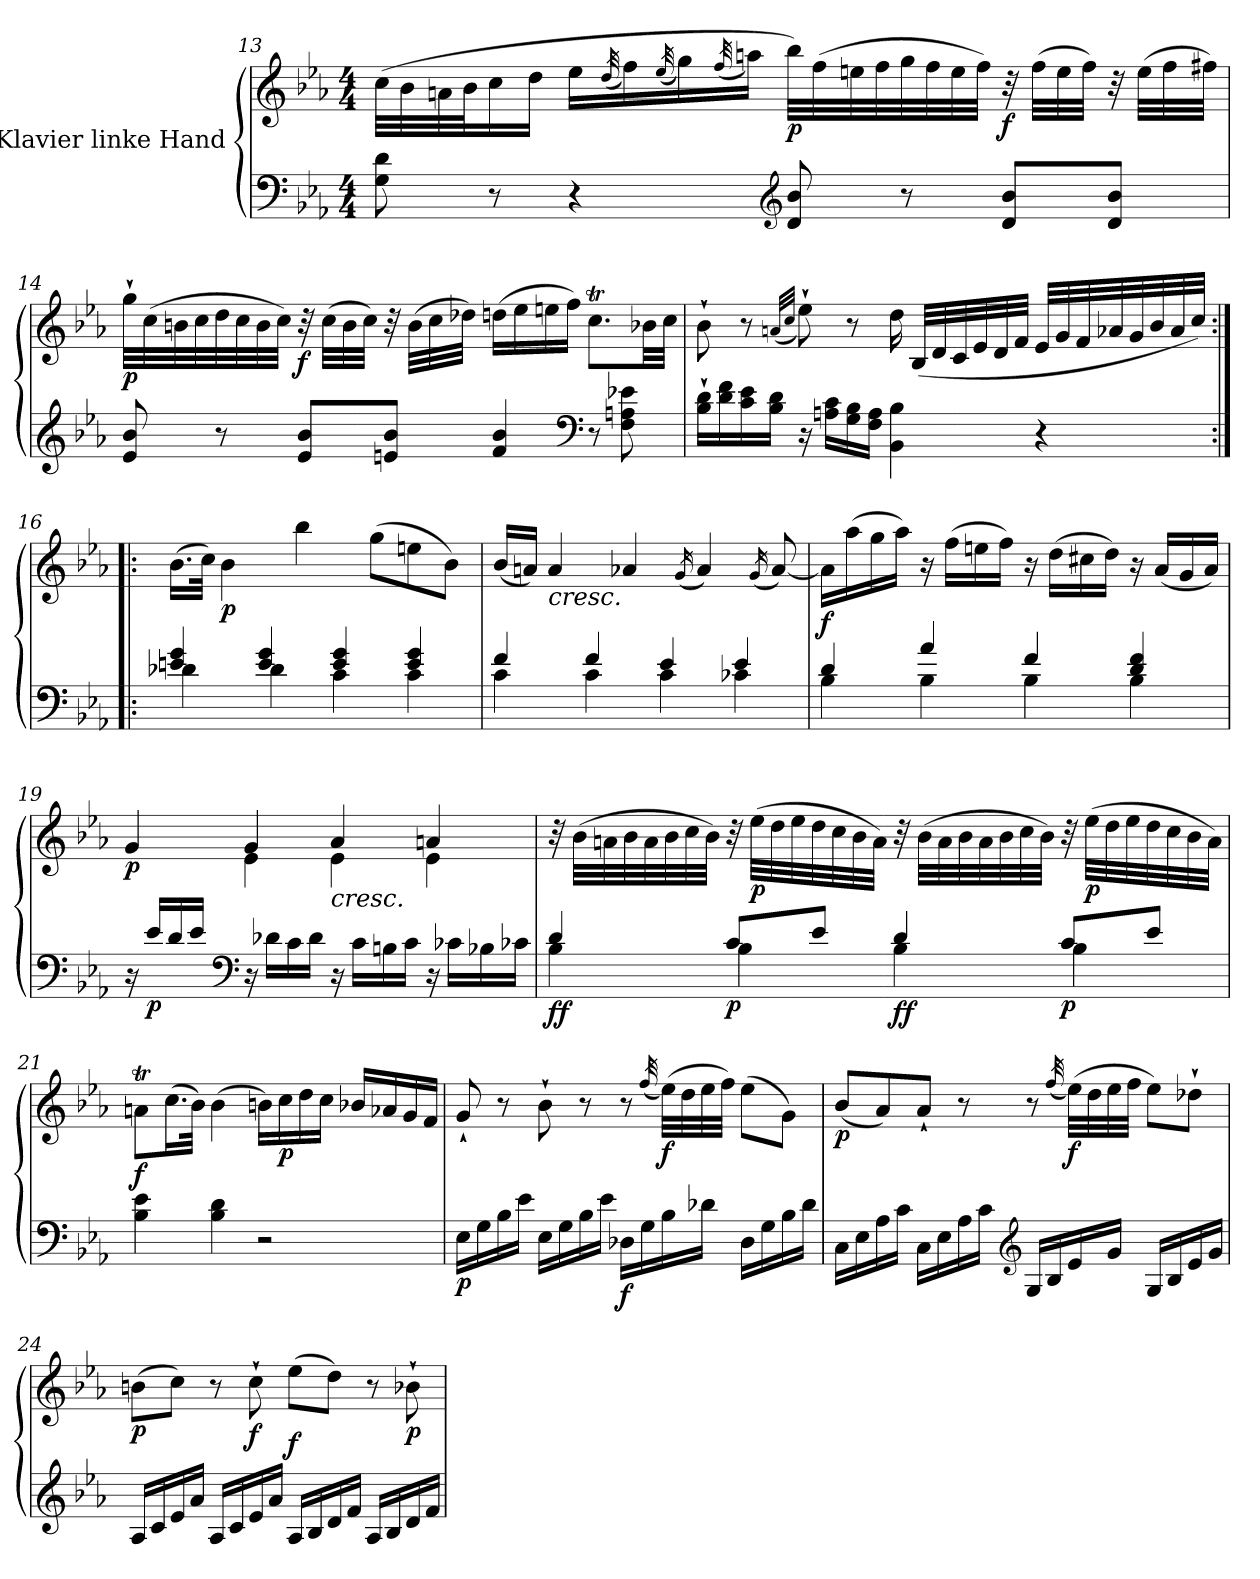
**kern	**kern	**dynam
*part1	*part1	*part1
*staff2	*staff1	*staff1/2
*I"Klavier linke Hand	*	*
*clefF4	*clefG2	*
*k[b-e-a-]	*k[b-e-a-]	*
*M4/4	*M4/4	*
=13	=13	=13
8G\ 8d\	(>32cc\LLL	.
.	32b-\	.
.	32an\	.
.	32b-\J	.
8r	16cc\	.
.	16dd\JJ	.
4r	16ee-\LL	.
.	(<32qdd/	.
.	16ff\)	.
.	(<32qee-/	.
.	16gg\)	.
.	(<32qff/	.
.	16aan\JJ)	.
*clefG2	*	*
!	!	!LO:DY:b
8d/ 8b-/	32bb-\LLL)	p
.	(>32ff\	.
.	32een\	.
.	32ff\	.
8r	32gg\	.
.	32ff\	.
.	32ee\	.
.	32ff\JJJ)	.
!	!	!LO:DY:b
8d/ 8b-/L	32r	f
.	(>32ff\LLL	.
.	32ee\	.
.	32ff\JJJ)	.
8d/ 8b-/J	32r	.
.	(>32ee\LLL	.
.	32ff\	.
.	32ff#X\JJJ)	.
!!LO:LB:g=z
=14	=14	=14
!	!	!LO:DY:b
8e-/ 8b-/	32gg`\LLL	p
.	(>32cc\	.
.	32bn\	.
.	32cc\	.
8r	32dd\	.
.	32cc\	.
.	32b\	.
.	32cc\JJJ)	.
!	!	!LO:DY:b
8e-/ 8b-/L	32r	f
.	(>32cc\LLL	.
.	32b\	.
.	32cc\JJJ)	.
8en/ 8b-/J	32r	.
.	(>32b\LLL	.
.	32cc\	.
.	32dd-X\JJJ)	.
4f/ 4b-/	(>16ddn\LL	.
.	16ee-\	.
.	16een\	.
.	16ff\JJ)	.
*clefF4	*	*
8r	8.ccT\L	.
8F\ 8An\ 8e-X\	.	.
.	32b-X\LL	.
.	32cc\JJJ	.
=15	=15	=15
16B-\` 16d\`LL	8b-`\	.
16d\ 16f\	.	.
16c\ 16e-\	8r	.
16B-\ 16d\JJ	.	.
.	(<32qan/LLL	.
.	32qcc/JJJ	.
16r	8ee-`\)	.
16An\ 16c\LL	.	.
16G\ 16B-\	8r	.
16F\ 16A\JJ	.	.
4BB-\ 4B-\	16dd\	.
.	(<32B-/LLL	.
.	32d/	.
.	32c/	.
.	32e-/	.
.	32d/	.
.	32f/JJJ	.
4r	32e-/LLL	.
.	32g/	.
.	32f/	.
.	32a-X/	.
.	32g/	.
.	32b-/	.
.	32a-/	.
.	32cc/JJJ)	.
!!LO:LB:g=z
=16:|!|:	=16:|!|:	=16:|!|:
*^	*	*
4en/ 4g/	4d-X\	(>16.b-\LL	.
.	.	32cc\JJk)	.
!	!	!	!LO:DY:b
.	.	4b-\	p
4e/ 4g/	4d-\	.	.
.	.	4bb-\	.
4e/ 4g/	4c\	.	.
.	.	(>8gg\L	.
4e/ 4g/	4c\	8een\	.
.	.	8b-\J)	.
=17	=17	=17	=17
4f/	4c\	(<16b-/LL	.
.	.	16an/JJ)	.
!	!	!LO:TX:b:i:t=cresc.	!
.	.	4a/	.
4f/	4c\	.	.
.	.	4a-X/	.
4e-/	4c\	.	.
.	.	(<16qg/	.
.	.	4a-/)	.
4e-/	4c-X\	.	.
.	.	(<16qg/	.
.	.	[8a-/)	.
=18	=18	=18	=18
!	!	!	!LO:DY:b
4d/	4B-\	16a-\LL]	f
.	.	(>16aa-\	.
.	.	16gg\	.
.	.	16aa-\JJ)	.
4a-/	4B-\	16r	.
.	.	(>16ff\LL	.
.	.	16een\	.
.	.	16ff\JJ)	.
4f/	4B-\	16r	.
.	.	(>16dd\LL	.
.	.	16cc#X\	.
.	.	16dd\JJ)	.
4d/ 4f/	4B-\	16r	.
.	.	(<16a-/LL	.
.	.	16g/	.
.	.	16a-/JJ)	.
*v	*v	*	*
!!LO:LB:g=z
=19	=19	=19
*	*^	*
!	!	!	!LO:DY:b
16r	4g/	4ryy	p
!	!	!	!LO:DY:b=2
16e-/LL	.	.	p
16d/	.	.	.
16e-/JJ	.	.	.
*clefF4	*	*	*
16r	4g/	4e-\	.
16d-X\LL	.	.	.
16c\	.	.	.
16d-\JJ	.	.	.
!	!LO:TX:b:i:t=cresc.	!	!
16r	4a-/	4e-\	.
16c\LL	.	.	.
16Bn\	.	.	.
16c\JJ	.	.	.
16r	4an/	4e-\	.
16c-X\LL	.	.	.
16B-X\	.	.	.
16c-X\JJ	.	.	.
*	*v	*v	*
=20	=20	=20
*^	*	*
!	!	!	!LO:DY:b=2
!	!	!	!LO:DY:n=1:b
4d/	4B-\	32r	f f
.	.	(>32b-\LLL	.
.	.	32an\	.
.	.	32b-\	.
.	.	32a\	.
.	.	32b-\	.
.	.	32cc\	.
.	.	32b-\JJJ)	.
!	!	!	!LO:DY:n=2:b=2
8c/L	4B-\	32r	p
!	!	!	!LO:DY:n=3:b
.	.	(>32ee-\LLL	p
.	.	32dd\	.
.	.	32ee-\	.
8e-/J	.	32dd\	.
.	.	32cc\	.
.	.	32b-\	.
.	.	32a\JJJ)	.
!	!	!	!LO:DY:n=4:b=2
!	!	!	!LO:DY:n=5:b
4d/	4B-\	32r	f f
.	.	(>32b-\LLL	.
.	.	32a\	.
.	.	32b-\	.
.	.	32a\	.
.	.	32b-\	.
.	.	32cc\	.
.	.	32b-\JJJ)	.
!	!	!	!LO:DY:n=6:b=2
8c/L	4B-\	32r	p
!	!	!	!LO:DY:n=7:b
.	.	(>32ee-\LLL	p
.	.	32dd\	.
.	.	32ee-\	.
8e-/J	.	32dd\	.
.	.	32cc\	.
.	.	32b-\	.
.	.	32a\JJJ)	.
*v	*v	*	*
!!LO:LB:g=z
=21	=21	=21
!	!	!LO:DY:b
4B-\ 4e-\	8ant\L	f
.	(>16.cc\L	.
.	32b-\JJk)	.
4B-\ 4d\	(>4b-\	.
2r	16bn\LL)	.
!	!	!LO:DY:b
.	16cc\	p
.	16dd\	.
.	16cc\JJ	.
.	16b-X/LL	.
.	16a-X/	.
.	16g/	.
.	16f/JJ	.
=22	=22	=22
!	!	!LO:DY:b=2
16E-\LL	8g`/	p
16G\	.	.
16B-\	8r	.
16e-\JJ	.	.
16E-\LL	8b-`\	.
16G\	.	.
16B-\	8r	.
16e-\JJ	.	.
!	!	!LO:DY:b=2
16D-X\LL	8r	f
16G\	.	.
.	(<32qff/	.
!	!	!LO:DY:b
16B-\	(>32ee-\LLL)	f
.	32dd\	.
16d-X\JJ	32ee-\	.
.	32ff\JJJ)	.
16D-\LL	(>8ee-\L	.
16G\	.	.
16B-\	8g\J)	.
16d-\JJ	.	.
!!LO:LB:g=z
=23	=23	=23
!	!	!LO:DY:b
16C\LL	(<8b-/L	p
16E-\	.	.
16A-\	8a-/)	.
16c\JJ	.	.
16C\LL	8a-`/J	.
16E-\	.	.
16A-\	8r	.
16c\JJ	.	.
*clefG2	*	*
16G/LL	8r	.
16B-/	.	.
.	(<32qff/	.
!	!	!LO:DY:b
16e-/	(>32ee-\LLL)	f
.	32dd\	.
16g/JJ	32ee-\	.
.	32ff\JJJ	.
16G/LL	8ee-\L)	.
16B-/	.	.
16e-/	8dd-X`\J	.
16g/JJ	.	.
=24	=24	=24
!	!	!LO:DY:b
16A-/LL	(>8bn\L	p
16c/	.	.
16e-/	8cc\J)	.
16a-/JJ	.	.
16A-/LL	8r	.
16c/	.	.
!	!	!LO:DY:b
16e-/	8cc`\	f
16a-/JJ	.	.
!	!	!LO:DY:a=2
16A-/LL	(>8ee-\L	f
16B-/	.	.
16d/	8dd\J)	.
16f/JJ	.	.
16A-/LL	8r	.
16B-/	.	.
!	!	!LO:DY:b
16d/	8b-X`\	p
16f/JJ	.	.
=	=	=
*-	*-	*-
